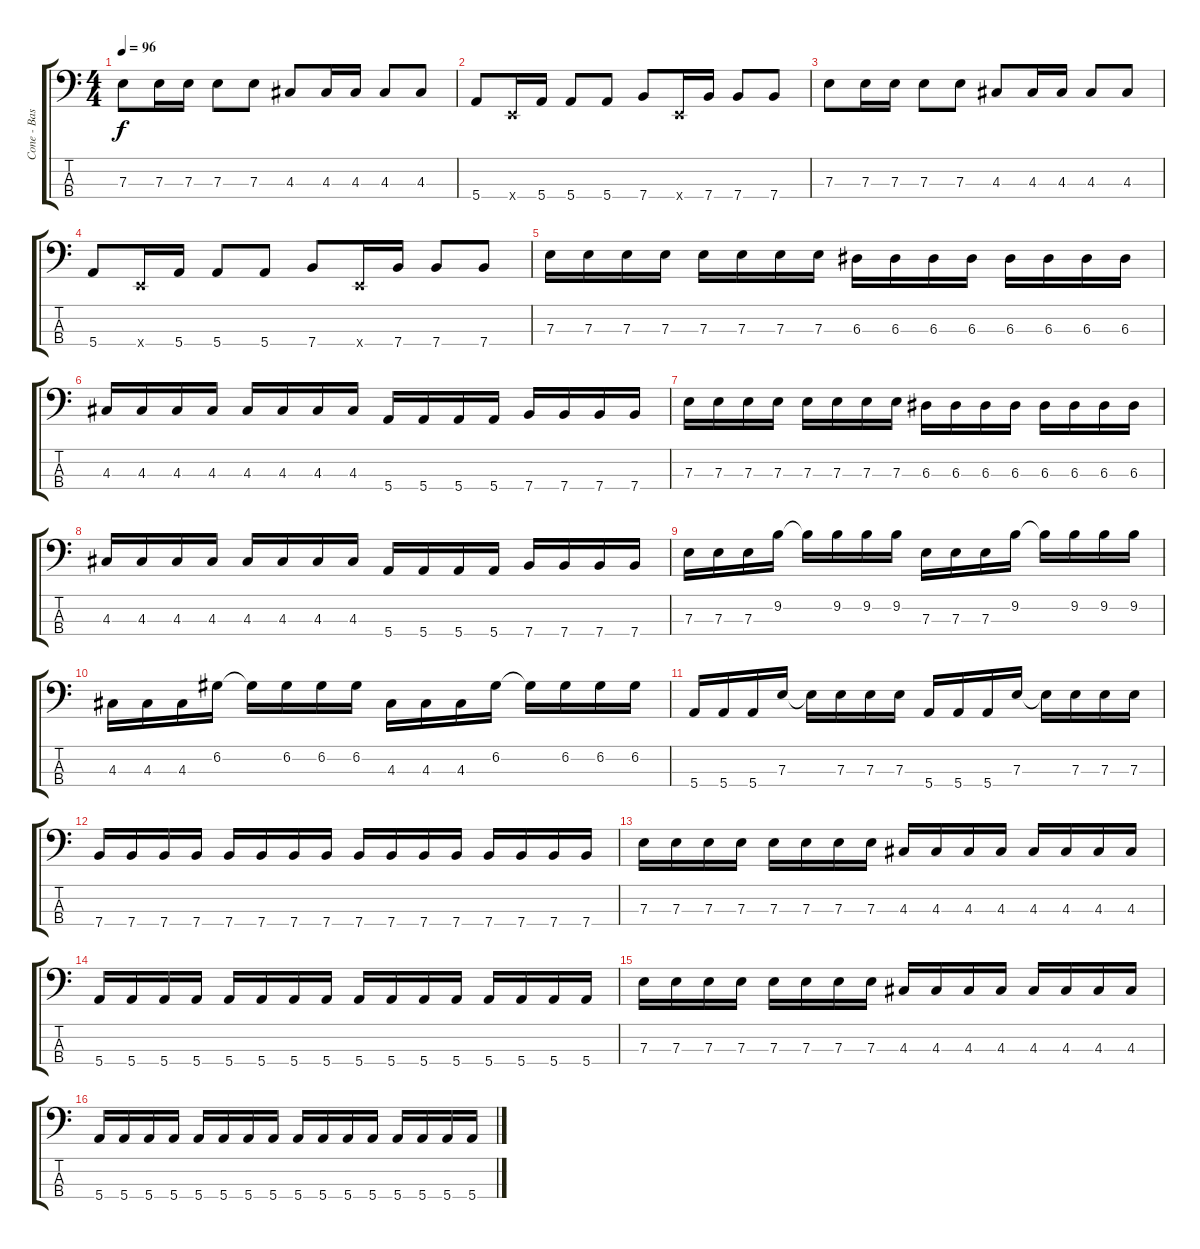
\track ("Cone - Bass" "Cone - Bas") {instrument electricbasspick}
\staff {score tabs}
\tuning (G2 D2 A1 E1) {hide}
\ts (4 4)
\tempo 96
\clef f4
\ks c
7.3.8{dy f} 7.3.16 7.3.16 7.3.8 7.3.8 4.3.8 4.3.16 4.3.16 4.3.8 4.3.8 |
5.4.8 0.4{x}.16 5.4.16 5.4.8 5.4.8 7.4.8 0.4{x}.16 7.4.16 7.4.8 7.4.8 |
7.3.8 7.3.16 7.3.16 7.3.8 7.3.8 4.3.8 4.3.16 4.3.16 4.3.8 4.3.8 |
5.4.8 0.4{x}.16 5.4.16 5.4.8 5.4.8 7.4.8 0.4{x}.16 7.4.16 7.4.8 7.4.8 |
7.3.16 7.3.16 7.3.16 7.3.16 7.3.16 7.3.16 7.3.16 7.3.16 6.3.16 6.3.16 6.3.16 6.3.16 6.3.16 6.3.16 6.3.16 6.3.16 |
4.3.16 4.3.16 4.3.16 4.3.16 4.3.16 4.3.16 4.3.16 4.3.16 5.4.16 5.4.16 5.4.16 5.4.16 7.4.16 7.4.16 7.4.16 7.4.16 |
7.3.16 7.3.16 7.3.16 7.3.16 7.3.16 7.3.16 7.3.16 7.3.16 6.3.16 6.3.16 6.3.16 6.3.16 6.3.16 6.3.16 6.3.16 6.3.16 |
4.3.16 4.3.16 4.3.16 4.3.16 4.3.16 4.3.16 4.3.16 4.3.16 5.4.16 5.4.16 5.4.16 5.4.16 7.4.16 7.4.16 7.4.16 7.4.16 |
7.3.16 7.3.16 7.3.16 9.2.16 9.2{t}.16 9.2.16 9.2.16 9.2.16 7.3.16 7.3.16 7.3.16 9.2.16 9.2{t}.16 9.2.16 9.2.16 9.2.16 |
4.3.16 4.3.16 4.3.16 6.2.16 6.2{t}.16 6.2.16 6.2.16 6.2.16 4.3.16 4.3.16 4.3.16 6.2.16 6.2{t}.16 6.2.16 6.2.16 6.2.16 |
5.4.16 5.4.16 5.4.16 7.3.16 7.3{t}.16 7.3.16 7.3.16 7.3.16 5.4.16 5.4.16 5.4.16 7.3.16 7.3{t}.16 7.3.16 7.3.16 7.3.16 |
7.4.16 7.4.16 7.4.16 7.4.16 7.4.16 7.4.16 7.4.16 7.4.16 7.4.16 7.4.16 7.4.16 7.4.16 7.4.16 7.4.16 7.4.16 7.4.16 |
7.3.16 7.3.16 7.3.16 7.3.16 7.3.16 7.3.16 7.3.16 7.3.16 4.3.16 4.3.16 4.3.16 4.3.16 4.3.16 4.3.16 4.3.16 4.3.16 |
5.4.16 5.4.16 5.4.16 5.4.16 5.4.16 5.4.16 5.4.16 5.4.16 5.4.16 5.4.16 5.4.16 5.4.16 5.4.16 5.4.16 5.4.16 5.4.16 |
7.3.16 7.3.16 7.3.16 7.3.16 7.3.16 7.3.16 7.3.16 7.3.16 4.3.16 4.3.16 4.3.16 4.3.16 4.3.16 4.3.16 4.3.16 4.3.16 |
5.4.16 5.4.16 5.4.16 5.4.16 5.4.16 5.4.16 5.4.16 5.4.16 5.4.16 5.4.16 5.4.16 5.4.16 5.4.16 5.4.16 5.4.16 5.4.16
